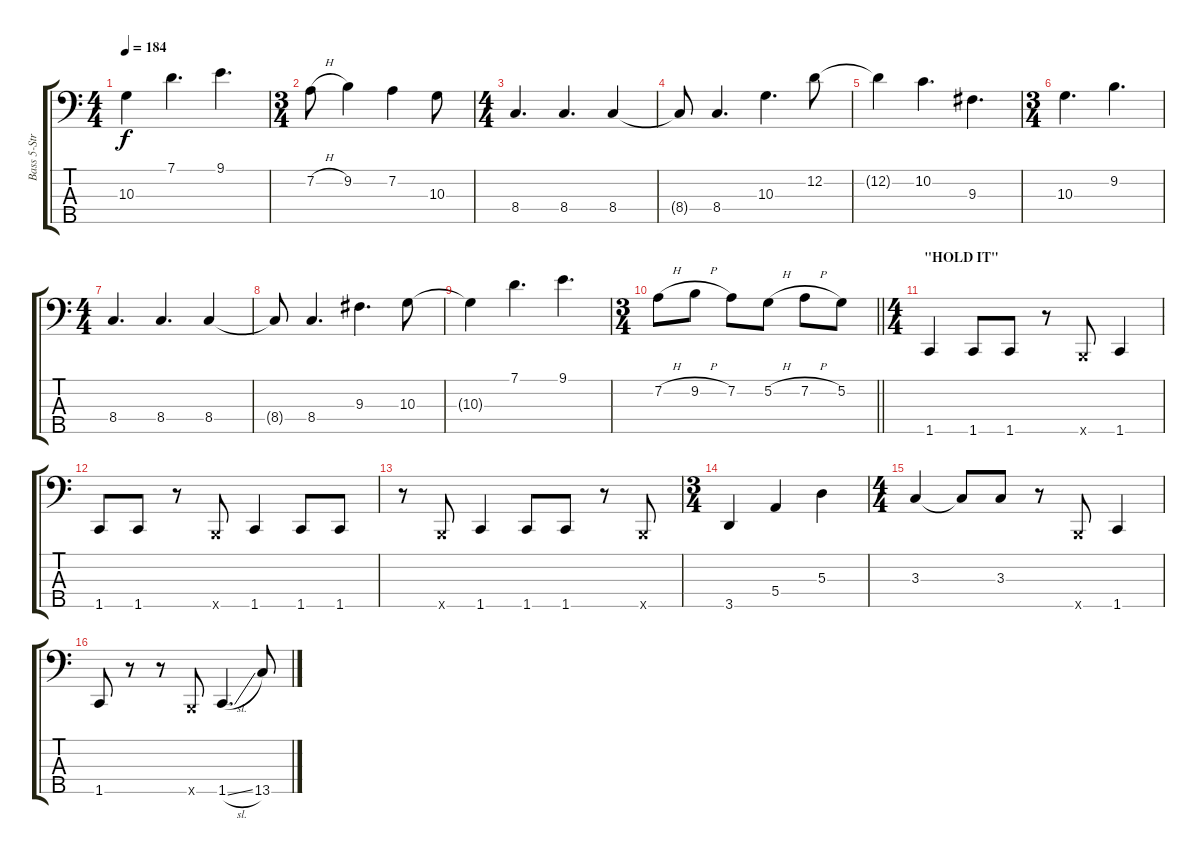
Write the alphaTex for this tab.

\track ("Bass 5-Str Stnd Version" "Bass 5-Str") {mute instrument electricbassfinger}
\staff {score tabs}
\tuning (G2 D2 A1 E1 B0) {hide}
\ts (4 4)
\tempo 184
\clef f4
\ks c
10.3{t}.4{dy f} 7.1.4{d} 9.1.4{d} |
\ts (3 4)
7.2{h}.8 9.2.4 7.2.4 10.3.8 |
\ts (4 4)
8.4.4{d} 8.4.4{d} 8.4.4 |
8.4{t}.8 8.4.4{d} 10.3.4{d} 12.2.8 |
12.2{t}.4 10.2.4{d} 9.3.4{d} |
\ts (3 4)
10.3.4{d} 9.2.4{d} |
\ts (4 4)
8.4.4{d} 8.4.4{d} 8.4.4 |
8.4{t}.8 8.4.4{d} 9.3.4{d} 10.3.8 |
10.3{t}.4 7.1.4{d} 9.1.4{d} |
\ts (3 4)
\barLineRight lightlight
7.2{h}.8 9.2{h}.8 7.2.8 5.2{h}.8 7.2{h}.8 5.2.8 |
\ts (4 4)
\section ("" "\"HOLD IT\"")
1.5.4 1.5.8 1.5.8 r.8 0.5{x}.8 1.5.4 |
1.5.8 1.5.8 r.8 0.5{x}.8 1.5.4 1.5.8 1.5.8 |
r.8 0.5{x}.8 1.5.4 1.5.8 1.5.8 r.8 0.5{x}.8 |
\ts (3 4)
3.5.4 5.4.4 5.3.4 |
\ts (4 4)
3.3.4 3.3{t}.8 3.3.8 r.8 0.5{x}.8 1.5.4 |
1.5.8 r.8 r.8 0.5{x}.8 1.5{sl}.4{d} 13.5.8
